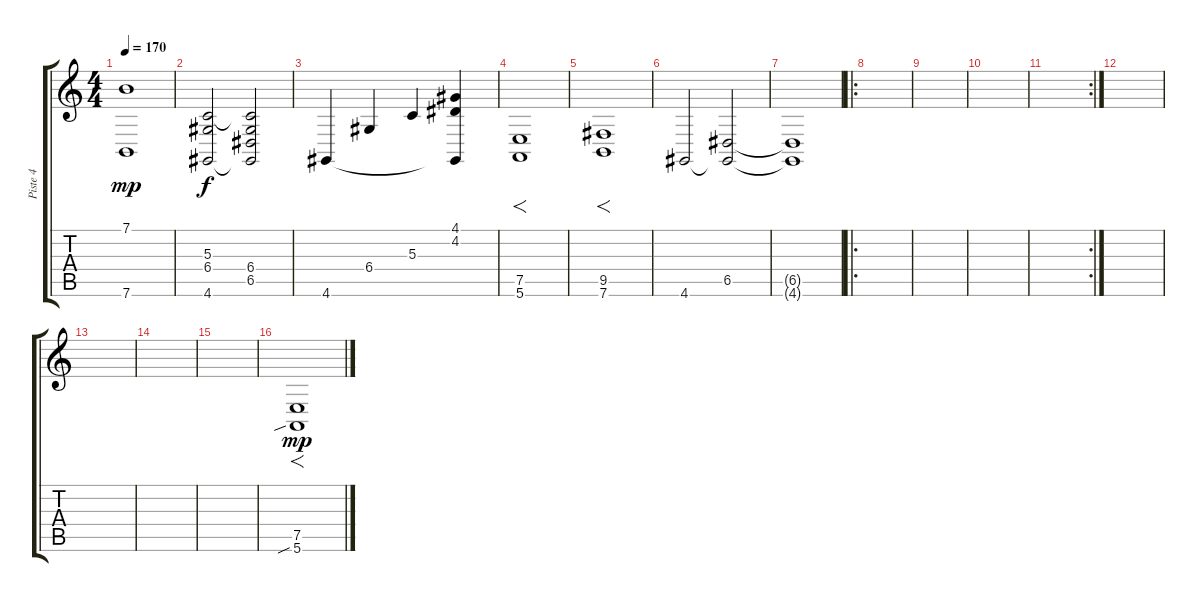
\track ("Piste 4" "Piste 4") {instrument choiraahs}
\staff {score tabs}
\tuning (E4 B3 G3 D3 A2 E2) {hide}
\ts (4 4)
\tempo 170
\clef g2
\ks c
(7.1 7.6).1{dy mp} |
(5.3 6.4 4.6).2{dy f} (5.3{t} 6.4 6.5 4.6{t}).2 |
4.6.4 6.4.4 5.3.4 (4.1 4.2 4.6{t}).4 |
(7.5 5.6).1{f} |
(9.5 7.6).1{f} |
4.6.2 (6.5 4.6{t}).2 |
(6.5{t} 4.6{t}).1 |
\ro
|
|
|
\rc 2
|
|
|
|
|
(7.5 5.6{sib}).1{f dy mp}
